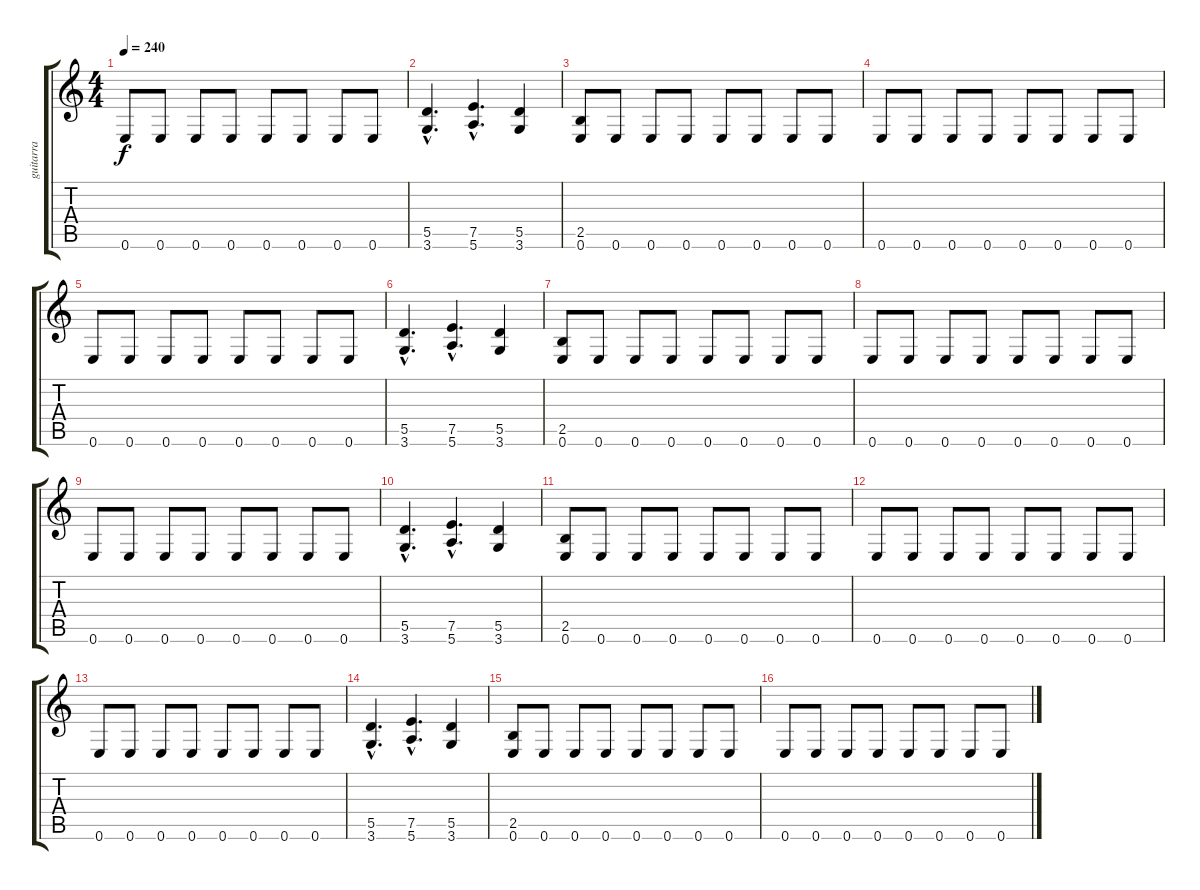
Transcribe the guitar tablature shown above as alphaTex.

\track ("guitarra" "guitarra") {instrument distortionguitar}
\staff {score tabs}
\tuning (E4 B3 G3 D3 A2 E2) {hide}
\ts (4 4)
\tempo 240
\clef g2
\ks c
0.6.8{dy f} 0.6.8 0.6.8 0.6.8 0.6.8 0.6.8 0.6.8 0.6.8 |
(5.5{hac} 3.6{hac}).4{d} (7.5{hac} 5.6{hac}).4{d} (5.5 3.6).4 |
(2.5 0.6).8 0.6.8 0.6.8 0.6.8 0.6.8 0.6.8 0.6.8 0.6.8 |
0.6.8 0.6.8 0.6.8 0.6.8 0.6.8 0.6.8 0.6.8 0.6.8 |
0.6.8 0.6.8 0.6.8 0.6.8 0.6.8 0.6.8 0.6.8 0.6.8 |
(5.5{hac} 3.6{hac}).4{d} (7.5{hac} 5.6{hac}).4{d} (5.5 3.6).4 |
(2.5 0.6).8 0.6.8 0.6.8 0.6.8 0.6.8 0.6.8 0.6.8 0.6.8 |
0.6.8 0.6.8 0.6.8 0.6.8 0.6.8 0.6.8 0.6.8 0.6.8 |
0.6.8 0.6.8 0.6.8 0.6.8 0.6.8 0.6.8 0.6.8 0.6.8 |
(5.5{hac} 3.6{hac}).4{d} (7.5{hac} 5.6{hac}).4{d} (5.5 3.6).4 |
(2.5 0.6).8 0.6.8 0.6.8 0.6.8 0.6.8 0.6.8 0.6.8 0.6.8 |
0.6.8 0.6.8 0.6.8 0.6.8 0.6.8 0.6.8 0.6.8 0.6.8 |
0.6.8 0.6.8 0.6.8 0.6.8 0.6.8 0.6.8 0.6.8 0.6.8 |
(5.5{hac} 3.6{hac}).4{d} (7.5{hac} 5.6{hac}).4{d} (5.5 3.6).4 |
(2.5 0.6).8 0.6.8 0.6.8 0.6.8 0.6.8 0.6.8 0.6.8 0.6.8 |
0.6.8 0.6.8 0.6.8 0.6.8 0.6.8 0.6.8 0.6.8 0.6.8
